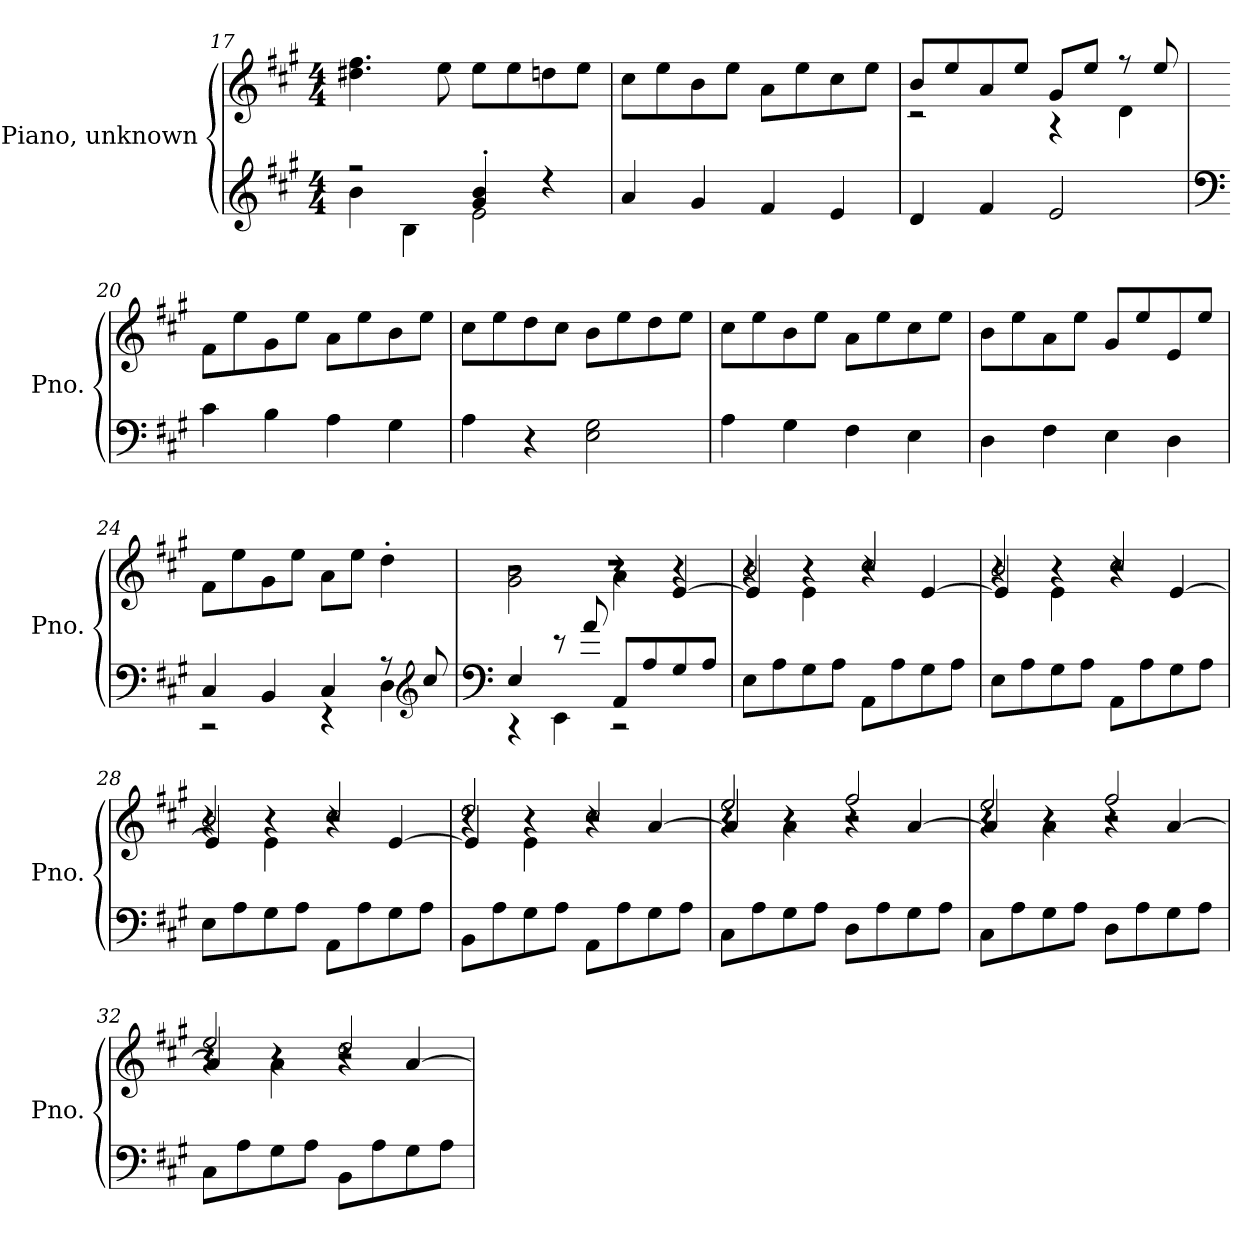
**kern	**kern
*part1	*part1
*staff2	*staff1
*I"Piano, unknown	*
*I'Pno.	*
*clefG2	*clefG2
*k[f#c#g#]	*k[f#c#g#]
*M4/4	*M4/4
=17	=17
*^	*
2r	4b\	4.dd#X\ 4.ff#\
.	4B\	.
.	.	8ee\
4g#/' 4b/'	2e\	8ee\L
.	.	8ee\
4r	.	8ddn\
.	.	8ee\J
*v	*v	*
!!LO:PB:g=z
=18	=18
4a/	8cc#\L
.	8ee\
4g#/	8b\
.	8ee\J
4f#/	8a\L
.	8ee\
4e/	8cc#\
.	8ee\J
=19	=19
*	*^
4d/	8b/L	2r
.	8ee/	.
4f#/	8a/	.
.	8ee/J	.
2e/	8g#/L	4r
.	8ee/J	.
.	8r	4d\
.	8ee/	.
*	*v	*v
=20	=20
*clefF4	*
4c#\	8f#\L
.	8ee\
4B\	8g#\
.	8ee\J
4A\	8a\L
.	8ee\
4G#\	8b\
.	8ee\J
=21	=21
4A\	8cc#\L
.	8ee\
4r	8dd\
.	8cc#\J
2E\ 2G#\	8b\L
.	8ee\
.	8dd\
.	8ee\J
=22	=22
4A\	8cc#\L
.	8ee\
4G#\	8b\
.	8ee\J
4F#\	8a\L
.	8ee\
4E\	8cc#\
.	8ee\J
!!LO:LB:g=z
=23	=23
4D\	8b\L
.	8ee\
4F#\	8a\
.	8ee\J
4E\	8g#/L
.	8ee/
4D\	8e/
.	8ee/J
=24	=24
*^	*
4C#/	2r	8f#\L
.	.	8ee\
4BB/	.	8g#\
.	.	8ee\J
4C#/	4r	8a\L
.	.	8ee\J
8r	4D\	4dd'\
*clefG2	*	*
8cc#/	.	.
=25	=25	=25
*clefF4	*	*
*	*	*^
*	*	*	*^
4E/	4r	1r	2g#\ 2b\	2r
8r	4EE\	.	.	.
8a/	.	.	.	.
8AA/L	2r	.	4a\	4r
8A/	.	.	.	.
8G#/	.	.	4r	[4e/
8A/J	.	.	.	.
*v	*v	*	*	*
=26	=26	=26	=26
8E\L	2b/	4r	4e/]
8A\	.	.	.
8G#\	.	4e\	4r
8A\J	.	.	.
8AA\L	2cc#/	2r	4r
8A\	.	.	.
8G#\	.	.	[4e/
8A\J	.	.	.
!!LO:LB:g=z	!!	!!
=27	=27	=27	=27
8E\L	2b/	4r	4e/]
8A\	.	.	.
8G#\	.	4e\	4r
8A\J	.	.	.
8AA\L	2cc#/	2r	4r
8A\	.	.	.
8G#\	.	.	[4e/
8A\J	.	.	.
=28	=28	=28	=28
8E\L	2b/	4r	4e/]
8A\	.	.	.
8G#\	.	4e\	4r
8A\J	.	.	.
8AA\L	2cc#/	2r	4r
8A\	.	.	.
8G#\	.	.	[4e/
8A\J	.	.	.
=29	=29	=29	=29
8BB\L	2dd/	4r	4e/]
8A\	.	.	.
8G#\	.	4e\	4r
8A\J	.	.	.
8AA\L	2cc#/	2r	4r
8A\	.	.	.
8G#\	.	.	[4a/
8A\J	.	.	.
=30	=30	=30	=30
8C#\L	2ee/	4r	4a/]
8A\	.	.	.
8G#\	.	4a\	4r
8A\J	.	.	.
8D\L	2ff#/	2r	4r
8A\	.	.	.
8G#\	.	.	[4a/
8A\J	.	.	.
=31	=31	=31	=31
8C#\L	2ee/	4r	4a/]
8A\	.	.	.
8G#\	.	4a\	4r
8A\J	.	.	.
8D\L	2ff#/	2r	4r
8A\	.	.	.
8G#\	.	.	[4a/
8A\J	.	.	.
!!LO:LB:g=z	!!	!!
=32	=32	=32	=32
8C#\L	2ee/	4r	4a/]
8A\	.	.	.
8G#\	.	4a\	4r
8A\J	.	.	.
8BB\L	2dd/	2r	4r
8A\	.	.	.
8G#\	.	.	[4a/
8A\J	.	.	.
*	*v	*v	*v
=	=
*-	*-
